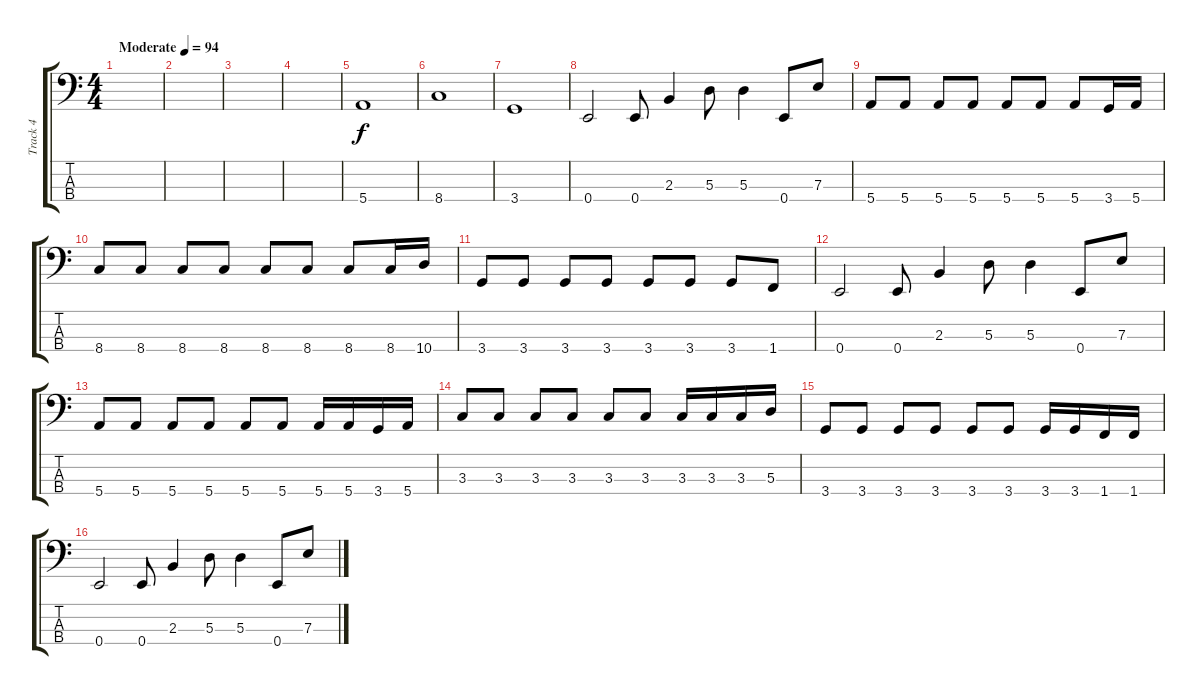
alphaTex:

\track ("Track 4" "Track 4") {instrument electricbassfinger}
\staff {score tabs}
\tuning (G2 D2 A1 E1) {hide}
\ts (4 4)
\tempo (94 "Moderate")
\clef f4
\ks c
|
|
|
|
5.4.1 |
8.4.1 |
3.4.1 |
0.4.2 0.4.8 2.3.4 5.3.8 5.3.4 0.4.8 7.3.8 |
5.4.8 5.4.8 5.4.8 5.4.8 5.4.8 5.4.8 5.4.8 3.4.16 5.4.16 |
8.4.8 8.4.8 8.4.8 8.4.8 8.4.8 8.4.8 8.4.8 8.4.16 10.4.16 |
3.4.8 3.4.8 3.4.8 3.4.8 3.4.8 3.4.8 3.4.8 1.4.8 |
0.4.2 0.4.8 2.3.4 5.3.8 5.3.4 0.4.8 7.3.8 |
5.4.8 5.4.8 5.4.8 5.4.8 5.4.8 5.4.8 5.4.16 5.4.16 3.4.16 5.4.16 |
3.3.8 3.3.8 3.3.8 3.3.8 3.3.8 3.3.8 3.3.16 3.3.16 3.3.16 5.3.16 |
3.4.8 3.4.8 3.4.8 3.4.8 3.4.8 3.4.8 3.4.16 3.4.16 1.4.16 1.4.16 |
0.4.2 0.4.8 2.3.4 5.3.8 5.3.4 0.4.8 7.3.8
